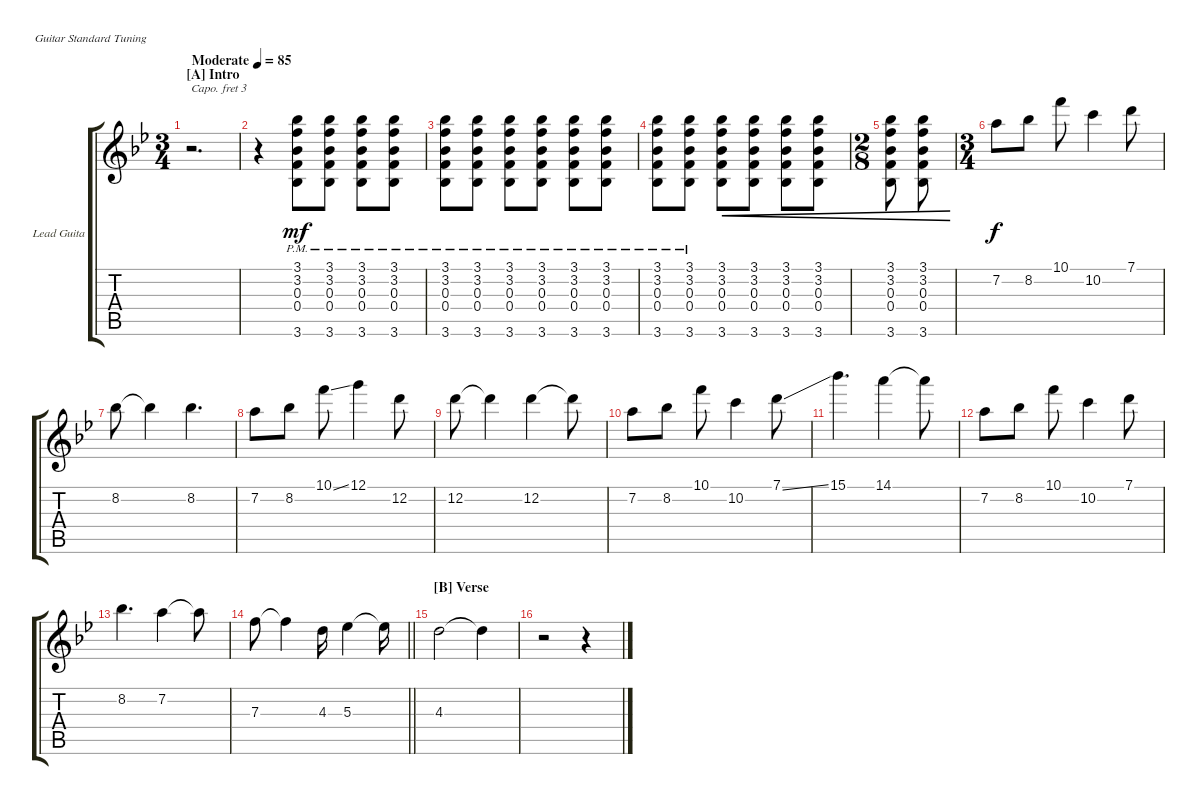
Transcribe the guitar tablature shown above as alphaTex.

\bracketExtendMode groupsimilarinstruments
\firstSystemTrackNameOrientation horizontal
\otherSystemsTrackNameOrientation horizontal
\track ("Lead Guitar" "Lead Guita") {instrument overdrivenguitar}
\staff {score tabs}
\capo 3
\tuning (E4 B3 G3 D3 A2 E2)
\ts (3 4)
\section ("A" "Intro")
\tempo (85 "Moderate")
\clef g2
\ks bb
r.2{d dy mf instrument overdrivenguitar} |
r.4 (3.6{pm} 0.4{pm} 0.3{pm} 3.2{pm} 3.1{pm}).8 (3.6{pm} 0.4{pm} 0.3{pm} 3.2{pm} 3.1{pm}).8 (3.6{pm} 0.4{pm} 0.3{pm} 3.2{pm} 3.1{pm}).8 (3.6{pm} 0.4{pm} 0.3{pm} 3.2{pm} 3.1{pm}).8 |
(3.6{pm} 0.4{pm} 0.3{pm} 3.2{pm} 3.1{pm}).8 (3.6{pm} 0.4{pm} 0.3{pm} 3.2{pm} 3.1{pm}).8 (3.6{pm} 0.4{pm} 0.3{pm} 3.2{pm} 3.1{pm}).8 (3.6{pm} 0.4{pm} 0.3{pm} 3.2{pm} 3.1{pm}).8 (3.6{pm} 0.4{pm} 0.3{pm} 3.2{pm} 3.1{pm}).8 (3.6{pm} 0.4{pm} 0.3{pm} 3.2{pm} 3.1{pm}).8 |
(3.6{pm} 0.4{pm} 0.3{pm} 3.2{pm} 3.1{pm}).8 (3.6{pm} 0.4{pm} 0.3{pm} 3.2{pm} 3.1{pm}).8 (3.6 0.4 0.3 3.2 3.1).8{cre} (3.6 0.4 0.3 3.2 3.1).8{cre} (3.6 0.4 0.3 3.2 3.1).8{cre} (3.6 0.4 0.3 3.2 3.1).8{cre} |
\ts (2 8)
(3.6 0.4 0.3 3.2 3.1).8{cre} (3.6 0.4 0.3 3.2 3.1).8{cre} |
\ts (3 4)
7.2.8{dy f} 8.2.8 10.1.8 10.2.4 7.1.8 |
8.2.8 8.2{t}.4 8.2.4{d} |
7.2.8 8.2.8 10.1{ss}.8 12.1.4 12.2.8 |
12.2.8 12.2{t}.4 12.2.4 12.2{t}.8 |
7.2.8 8.2.8 10.1.8 10.2.4 7.1{ss}.8 |
15.1.4{d} 14.1.4 14.1{t}.8 |
7.2.8 8.2.8 10.1.8 10.2.4 7.1.8 |
8.2.4{d} 7.2.4 7.2{t}.8 |
\barLineRight lightlight
7.3.8 7.3{t}.4 4.3.16 5.3.4 5.3{t}.16 |
\section ("B" "Verse")
4.3.2 4.3{t}.4 |
r.2 r.4
